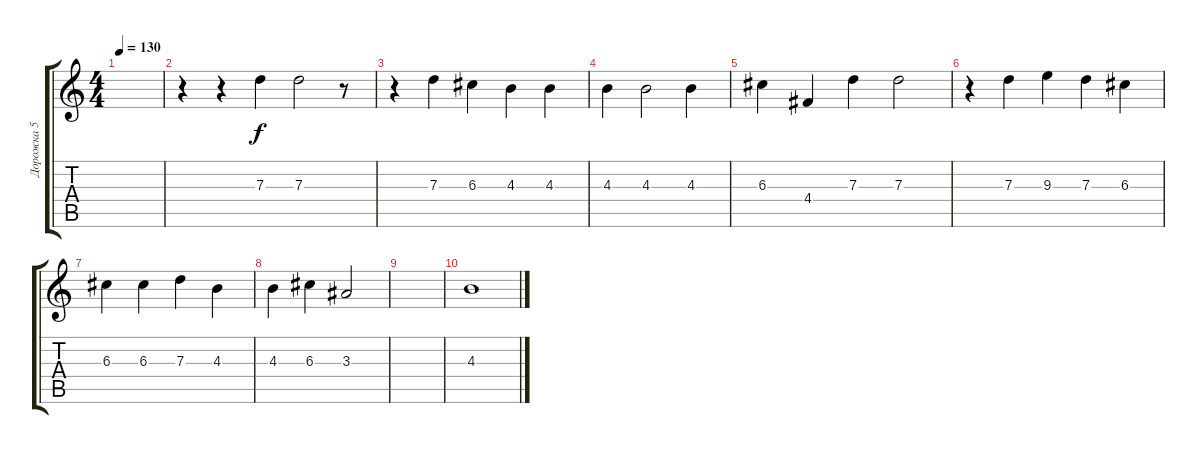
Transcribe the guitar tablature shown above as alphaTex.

\track ("Дорожка 5" "Дорожка 5") {instrument acousticguitarsteel}
\staff {score tabs}
\tuning (E4 B3 G3 D3 A2 E2) {hide}
\ts (4 4)
\tempo 130
\clef g2
\ks c
|
r.4 r.4 7.3.4 7.3.2 r.8 |
r.4 7.3.4 6.3.4 4.3.4 4.3.4 |
4.3.4 4.3.2 4.3.4 |
6.3.4 4.4.4 7.3.4 7.3.2 |
r.4 7.3.4 9.3.4 7.3.4 6.3.4 |
6.3.4 6.3.4 7.3.4 4.3.4 |
4.3.4 6.3.4 3.3.2 |
|
4.3.1
